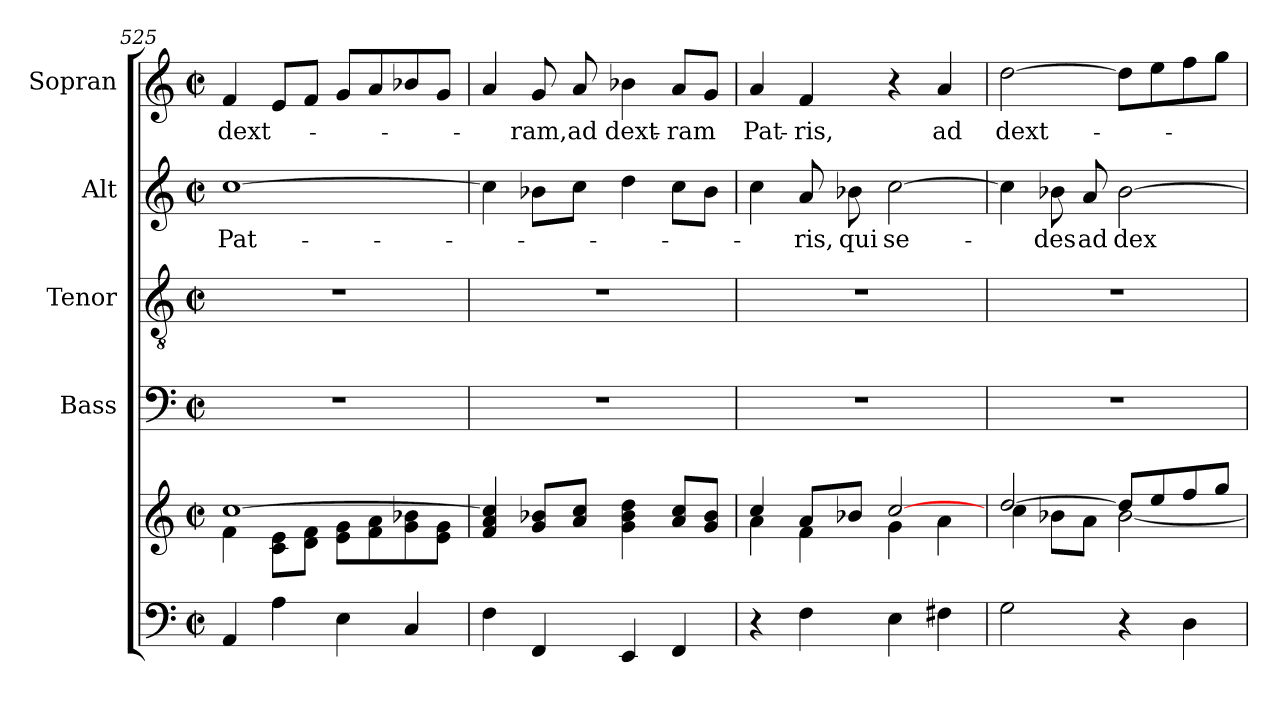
**kern	**kern	**kern	**kern	**kern	**text	**kern	**text
*part5	*part5	*part4	*part3	*part2	*part2	*part1	*part1
*staff6	*staff5	*staff4	*staff3	*staff2	*staff2	*staff1	*staff1
*	*	*I"Bass	*I"Tenor	*I"Alt	*	*I"Sopran	*
*	*	*I'B.	*I'T.	*I'A.	*	*I'S.	*
*clefF4	*clefG2	*clefF4	*clefGv2	*clefG2	*	*clefG2	*
*k[]	*k[]	*k[]	*k[]	*k[]	*	*k[]	*
*C:	*C:	*C:	*C:	*C:	*	*C:	*
*M2/2	*M2/2	*M2/2	*M2/2	*M2/2	*	*M2/2	*
*met(c|)	*met(c|)	*met(c|)	*met(c|)	*met(c|)	*	*met(c|)	*
=525	=525	=525	=525	=525	=525	=525	=525
*	*^	*	*	*	*	*	*
!	!	!	!	!	!	!LO:LY:b	!	!LO:LY:b
4AA/	[>1cc	4f\	1r	1r	[1cc	Pat-	4f/	dext-
4A\	.	8c\ 8e\L	.	.	.	.	8e/L	.
.	.	8d\ 8f\J	.	.	.	.	8f/J	.
4E\	.	8e\ 8g\L	.	.	.	.	8g/L	.
.	.	8f\ 8a\	.	.	.	.	8a/	.
4C/	.	8g\ 8b-X\	.	.	.	.	8b-X/	.
.	.	8e\ 8g\J	.	.	.	.	8g/J	.
*	*v	*v	*	*	*	*	*	*
!!LO:PB:g=z
=526	=526	=526	=526	=526	=526	=526	=526
4F\	4f/ 4a/ 4cc/]	1r	1r	4cc\]	.	4a/	.
!	!	!	!	!	!	!	!LO:LY:b
4FF/	8g/ 8b-X/L	.	.	8b-X\L	.	8g/	-ram,
!	!	!	!	!	!	!	!LO:LY:b
.	8a/ 8cc/J	.	.	8cc\J	.	8a/	ad
!	!	!	!	!	!	!	!LO:LY:b
4EE/	4g\ 4b-\ 4dd\	.	.	4dd\	.	4b-X\	dext-
!	!	!	!	!	!	!	!LO:LY:b
4FF/	8a/ 8cc/L	.	.	8cc\L	.	8a/L	-ram
.	8g/ 8b-/J	.	.	8b-\J	.	8g/J	.
=527	=527	=527	=527	=527	=527	=527	=527
*	*^	*	*	*	*	*	*
!	!	!	!	!	!	!	!	!LO:LY:b
4r	4cc/	4a\	1r	1r	4cc\	.	4a/	Pat-
!	!	!	!	!	!	!LO:LY:b	!	!LO:LY:b
4F\	8a/L	4f\	.	.	8a/	-ris,	4f/	-ris,
!	!	!	!	!	!	!LO:LY:b	!	!
.	8b-X/J	.	.	.	8b-X\	qui	.	.
!	!	!	!	!	!	!LO:LY:b	!	!
4E\	[>2cc/	4g\	.	.	[2cc\	se-	4r	.
!	!	!	!	!	!	!	!	!LO:LY:b
4F#X\	.	4a\	.	.	.	.	4a/	ad
=528	=528	=528	=528	=528	=528	=528	=528	=528
!	!	!	!	!	!	!	!	!LO:LY:b
2G\	[>2dd/	4cc\	1r	1r	4cc\]	.	[2dd\	dext-
!	!	!	!	!	!	!LO:LY:b	!	!
.	.	8b-X\L	.	.	8b-X\	-des	.	.
!	!	!	!	!	!	!LO:LY:b	!	!
.	.	8a\J	.	.	8a/	ad	.	.
!	!	!	!	!	!	!LO:LY:b	!	!
4r	8dd/L]	[<2b-\	.	.	[2b-\	dex-	8dd\L]	.
.	8ee/	.	.	.	.	.	8ee\	.
4D\	8ff/	.	.	.	.	.	8ff\	.
.	8gg/J	.	.	.	.	.	8gg\J	.
*	*v	*v	*	*	*	*	*	*
=	=	=	=	=	=	=	=
*-	*-	*-	*-	*-	*-	*-	*-
